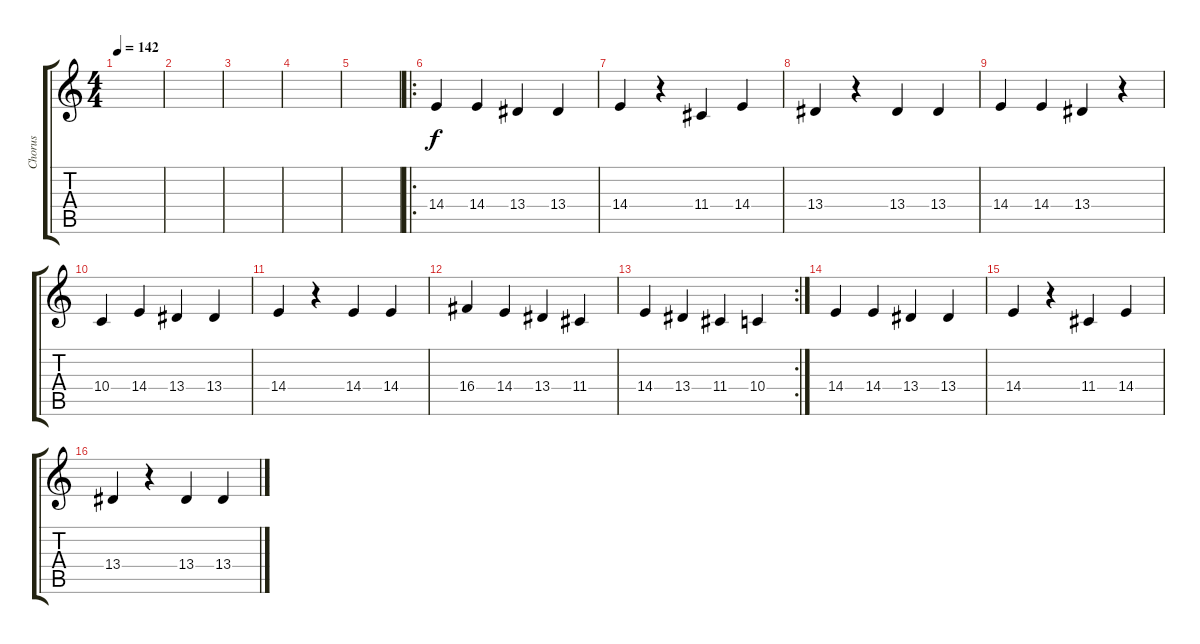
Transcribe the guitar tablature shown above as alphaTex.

\track ("Chorus" "Chorus") {instrument choiraahs}
\staff {score tabs}
\tuning (E4 B3 G3 D3 A2 E2) {hide}
\ts (4 4)
\tempo 142
\clef g2
\ks c
|
|
|
|
|
\ro
14.4.4 14.4.4 13.4.4 13.4.4 |
14.4.4 r.4 11.4.4 14.4.4 |
13.4.4 r.4 13.4.4 13.4.4 |
14.4.4 14.4.4 13.4.4 r.4 |
10.4.4 14.4.4 13.4.4 13.4.4 |
14.4.4 r.4 14.4.4 14.4.4 |
16.4.4 14.4.4 13.4.4 11.4.4 |
\rc 2
14.4.4 13.4.4 11.4.4 10.4.4 |
14.4.4 14.4.4 13.4.4 13.4.4 |
14.4.4 r.4 11.4.4 14.4.4 |
13.4.4 r.4 13.4.4 13.4.4
